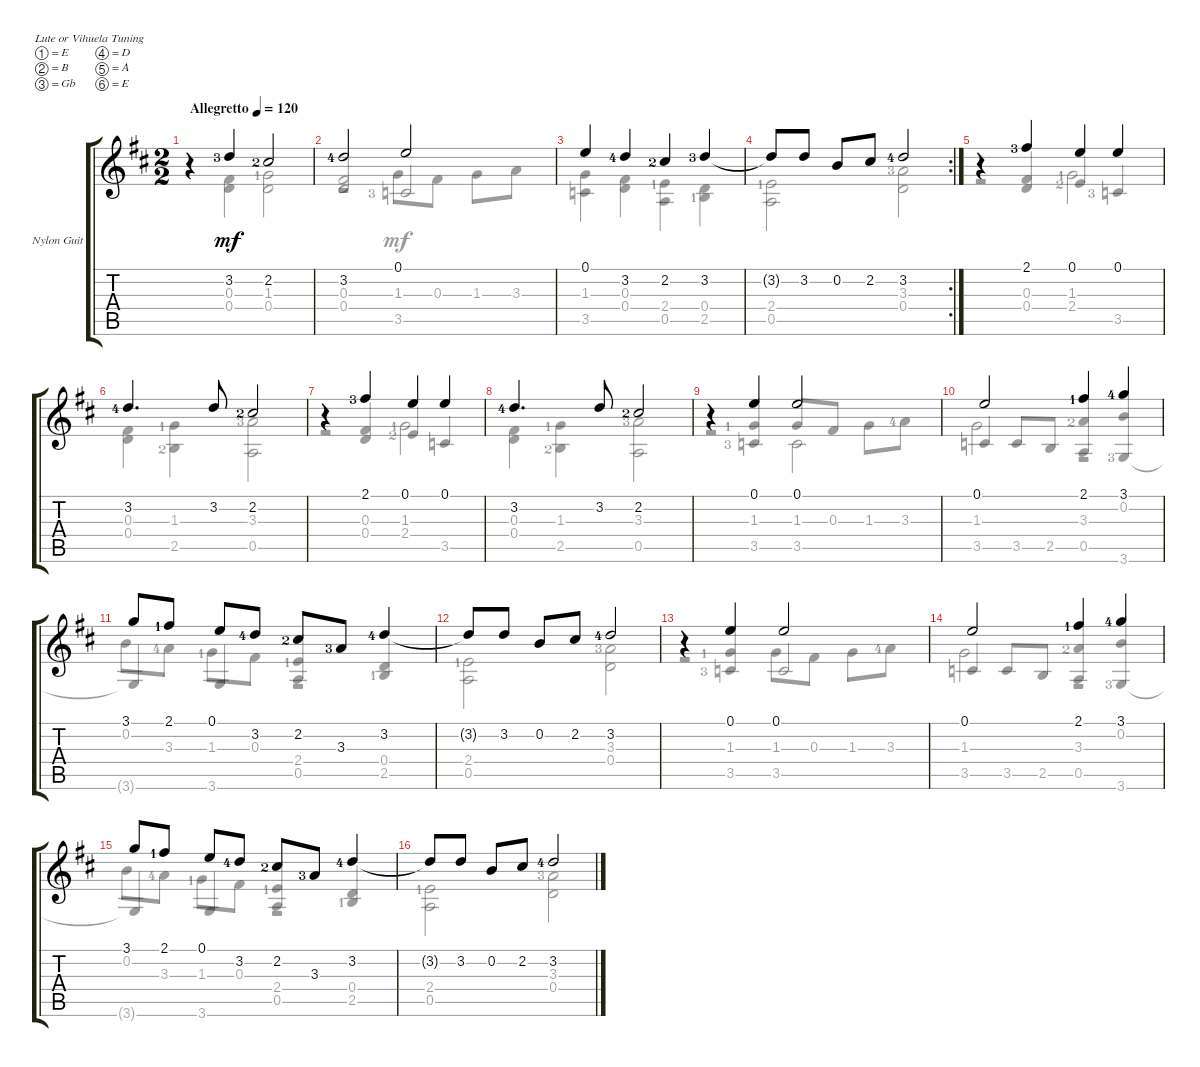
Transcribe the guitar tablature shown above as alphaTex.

\defaultSystemsLayout 4
\bracketExtendMode groupsimilarinstruments
\firstSystemTrackNameOrientation horizontal
\otherSystemsTrackNameOrientation horizontal
\track ("Nylon Guitar" "Nylon Guit") {instrument acousticguitarsteel}
\staff {score tabs}
\tuning (E4 B3 Gb3 D3 A2 E2)
\voice
\ts (2 2)
\tempo (120 "Allegretto")
\clef g2
\ks d
r.4{dy mf instrument acousticguitarsteel} 3.2{lf 4}.4 2.2{lf 3}.2 |
3.2{lf 5}.2 0.1.2 |
0.1.4 3.2{lf 5}.4 2.2{lf 3}.4 3.2{lf 4}.4 |
\rc 2
3.2{t}.8 3.2.8 0.2.8 2.2.8 3.2{lf 5}.2 |
r.4 2.1{lf 4}.4 0.1.4 0.1.4 |
3.2{lf 5}.4{d} 3.2.8 2.2{lf 3}.2 |
r.4 2.1{lf 4}.4 0.1.4 0.1.4 |
3.2{lf 5}.4{d} 3.2.8 2.2{lf 3}.2 |
r.4 0.1.4 0.1.2 |
0.1.2 2.1{lf 2}.4 3.1{lf 5}.4 |
3.1.8 2.1{lf 2}.8 0.1.8 3.2{lf 5}.8 2.2{lf 3}.8 3.3{lf 4}.8 3.2{lf 5}.4 |
3.2{t}.8 3.2.8 0.2.8 2.2.8 3.2{lf 5}.2 |
r.4 0.1.4 0.1.2 |
0.1.2 2.1{lf 2}.4 3.1{lf 5}.4 |
3.1.8 2.1{lf 2}.8 0.1.8 3.2{lf 5}.8 2.2{lf 3}.8 3.3{lf 4}.8 3.2{lf 5}.4 |
3.2{t}.8 3.2.8 0.2.8 2.2.8 3.2{lf 5}.2
\voice
\clef g2
\ottava regular
\simile none
\ks d
r.4{dy mf} (0.3 0.4).4 (1.3{lf 2} 0.4).2 |
(0.3 0.4).2{beam invert} 3.5{lf 4}.2{beam invert} |
(3.5 1.3).4 (0.4 0.3).4 (2.4{lf 2} 0.5).4 (2.5{lf 2} 0.4).4 |
(2.4{lf 2} 0.5).2 (0.4 3.3{lf 4}).2 |
r.4 (0.4 0.3).4{beam invert} 2.4{lf 3}.4{beam invert} 3.5{lf 4}.4{beam invert} |
(0.4 0.3).4 (2.5{lf 3} 1.3{lf 2}).4 (3.3{lf 4} 0.5).2 |
r.4 (0.3 0.4).4{beam invert} 2.4{lf 3}.4{beam invert} 3.5.4{beam invert} |
(0.4 0.3).4 (2.5{lf 3} 1.3{lf 2}).4 (3.3{lf 4} 0.5).2 |
r.4 (3.5{lf 4} 1.3{lf 2}).4{beam invert} 1.3.8{beam invert} 0.3.8 1.3.8 3.3{lf 5}.8 |
3.5.4{beam invert} 3.5.8{beam invert} 2.5.8 (0.5 3.3{lf 3}).4{beam invert} (0.2 3.6{lf 4}).4{beam invert} |
3.6{t}.4{beam invert} 3.6.4{beam invert} (0.5 2.4{lf 2}).4{beam invert} (0.4 2.5{lf 2}).4{beam invert} |
(0.5 2.4{lf 2}).2 (0.4 3.3{lf 4}).2 |
r.4 (1.3{lf 2} 3.5{lf 4}).4{beam invert} 3.5.2{beam invert} |
3.5.4{beam invert} 3.5.8{beam invert} 2.5.8 (0.5 3.3{lf 3}).4{beam invert} (0.2 3.6{lf 4}).4{beam invert} |
3.6{t}.4{beam invert} 3.6.4{beam invert} (0.5 2.4{lf 2}).4{beam invert} (2.5{lf 2} 0.4).4{beam invert} |
(2.4{lf 2} 0.5).2 (0.4 3.3{lf 4}).2
\voice
\clef g2
\ottava regular
\simile none
\ks d
|
r.2 1.3.8 0.3.8 1.3.8 3.3.8 |
|
|
r.2 1.3{lf 2}.2 |
|
r.2 1.3{lf 2}.2 |
|
r.2 3.5.2 |
1.3.2 r.2 |
0.2.8 3.3{lf 5}.8 1.3{lf 2}.8 0.3.8 r.2 |
|
r.2 1.3.8 0.3.8 1.3.8 3.3{lf 5}.8 |
1.3.2 r.2 |
0.2.8 3.3{lf 5}.8 1.3{lf 2}.8 0.3.8 r.2 |
